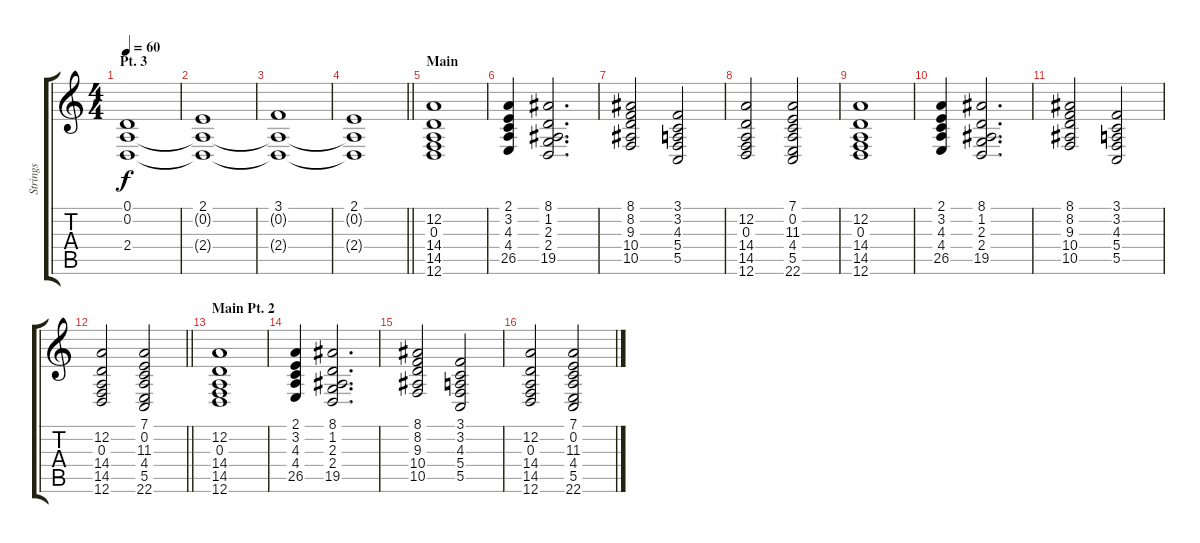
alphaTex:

\track ("Strings" "Strings") {instrument stringensemble1}
\staff {score tabs}
\tuning (D4 A3 F3 C3 G2 D2) {hide}
\ts (4 4)
\section ("" "Pt. 3")
\tempo 60
\clef g2
\ks c
(0.1 0.2 2.4).1{dy f} |
(2.1 0.2{t} 2.4{t}).1 |
(3.1 0.2{t} 2.4{t}).1 |
\barLineRight lightlight
(2.1 0.2{t} 2.4{t}).1 |
\section ("" "Main")
(12.2 0.3 14.4 14.5 12.6).1 |
(2.1 3.2 4.3 4.4 26.5).4 (8.1 1.2 2.3 2.4 19.5).2{d} |
(8.1 8.2 9.3 10.4 10.5).2 (3.1 3.2 4.3 5.4 5.5).2 |
(12.2 0.3 14.4 14.5 12.6).2 (7.1 0.2 11.3 4.4 5.5 22.6).2 |
(12.2 0.3 14.4 14.5 12.6).1 |
(2.1 3.2 4.3 4.4 26.5).4 (8.1 1.2 2.3 2.4 19.5).2{d} |
(8.1 8.2 9.3 10.4 10.5).2 (3.1 3.2 4.3 5.4 5.5).2 |
\barLineRight lightlight
(12.2 0.3 14.4 14.5 12.6).2 (7.1 0.2 11.3 4.4 5.5 22.6).2 |
\section ("" "Main Pt. 2")
(12.2 0.3 14.4 14.5 12.6).1 |
(2.1 3.2 4.3 4.4 26.5).4 (8.1 1.2 2.3 2.4 19.5).2{d} |
(8.1 8.2 9.3 10.4 10.5).2 (3.1 3.2 4.3 5.4 5.5).2 |
(12.2 0.3 14.4 14.5 12.6).2 (7.1 0.2 11.3 4.4 5.5 22.6).2
